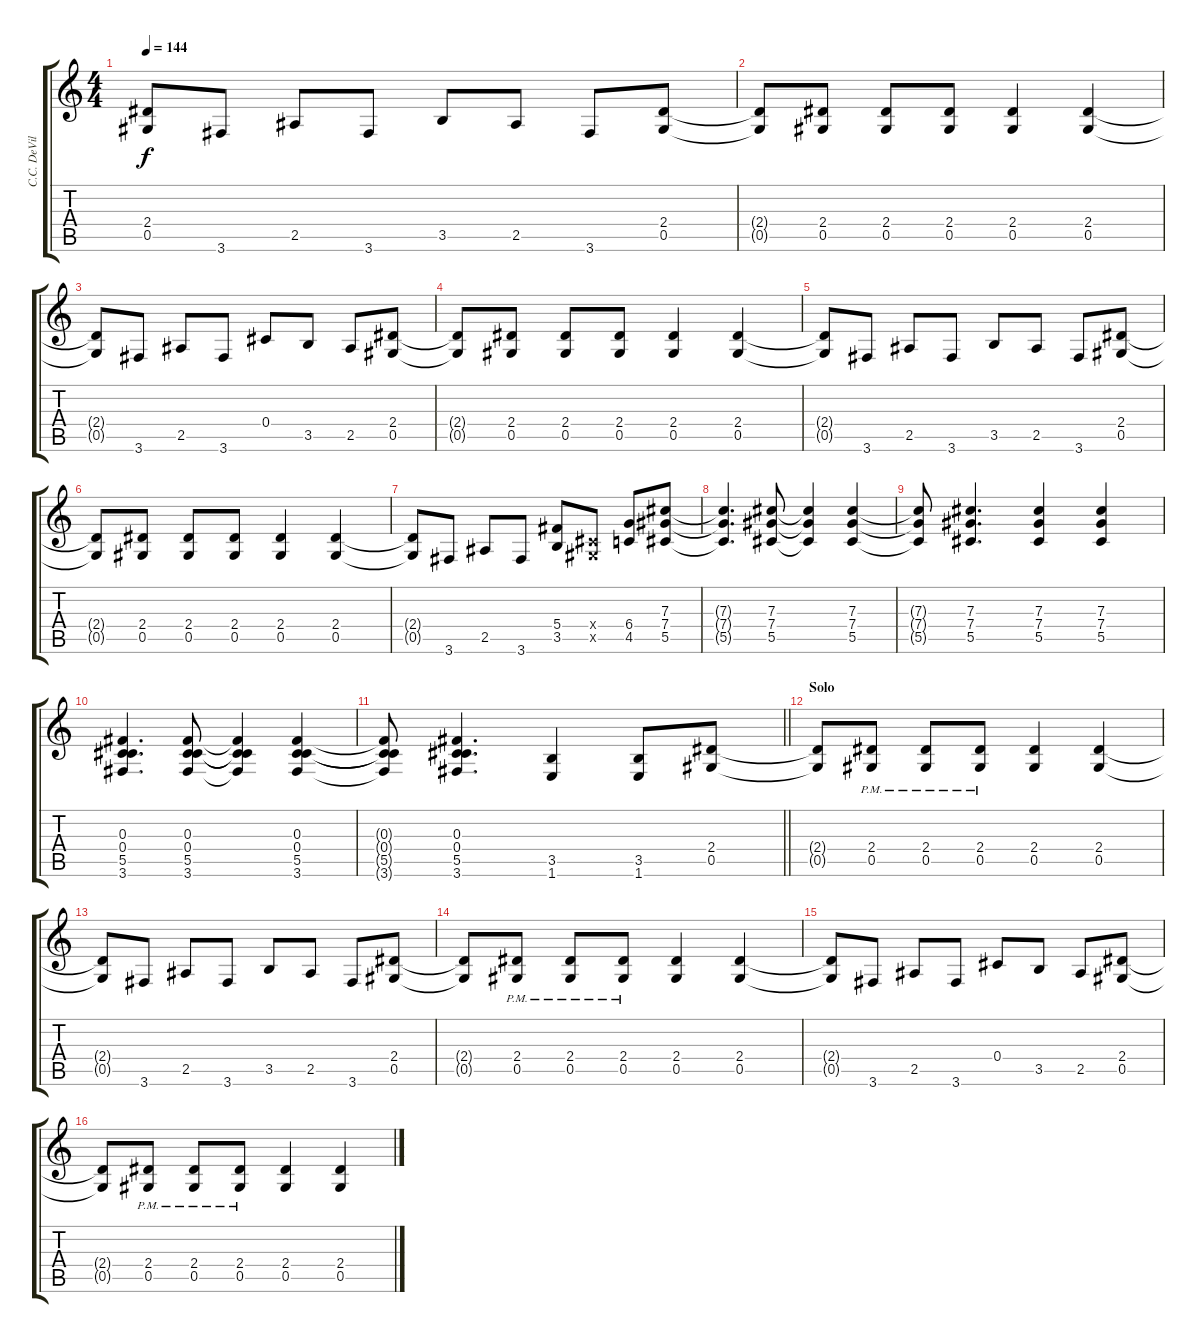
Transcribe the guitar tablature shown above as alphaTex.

\track ("C.C. DeVille - Rhytm Guitar I" "C.C. DeVil") {instrument distortionguitar}
\staff {score tabs}
\tuning (Eb4 Bb3 Gb3 Db3 Ab2 Eb2) {hide}
\ts (4 4)
\tempo 144
\clef g2
\ks c
(2.4{t} 0.5{t}).8{dy f} 3.6.8 2.5.8 3.6.8 3.5.8 2.5.8 3.6.8 (2.4 0.5).8 |
(2.4{t} 0.5{t}).8 (2.4 0.5).8 (2.4 0.5).8 (2.4 0.5).8 (2.4 0.5).4 (2.4 0.5).4 |
(2.4{t} 0.5{t}).8 3.6.8 2.5.8 3.6.8 0.4.8 3.5.8 2.5.8 (2.4 0.5).8 |
(2.4{t} 0.5{t}).8 (2.4 0.5).8 (2.4 0.5).8 (2.4 0.5).8 (2.4 0.5).4 (2.4 0.5).4 |
(2.4{t} 0.5{t}).8 3.6.8 2.5.8 3.6.8 3.5.8 2.5.8 3.6.8 (2.4 0.5).8 |
(2.4{t} 0.5{t}).8 (2.4 0.5).8 (2.4 0.5).8 (2.4 0.5).8 (2.4 0.5).4 (2.4 0.5).4 |
(2.4{t} 0.5{t}).8 3.6.8 2.5.8 3.6.8 (5.4 3.5).8 (0.4{x} 0.5{x}).8 (6.4 4.5).8 (7.3 7.4 5.5).8 |
(7.3{t} 7.4{t} 5.5{t}).4{d} (7.3 7.4 5.5).8 (7.3{t} 7.4{t} 5.5{t}).4 (7.3 7.4 5.5).4 |
(7.3{t} 7.4{t} 5.5{t}).8 (7.3 7.4 5.5).4{d} (7.3 7.4 5.5).4 (7.3 7.4 5.5).4 |
(0.3 0.4 5.5 3.6).4{d} (0.3 0.4 5.5 3.6).8 (0.3{t} 0.4{t} 5.5{t} 3.6{t}).4 (0.3 0.4 5.5 3.6).4 |
\barLineRight lightlight
(0.3{t} 0.4{t} 5.5{t} 3.6{t}).8 (0.3 0.4 5.5 3.6).4{d} (3.5 1.6).4 (3.5 1.6).8 (2.4 0.5).8 |
\section ("" "Solo")
(2.4{t} 0.5{t}).8 (2.4{pm} 0.5{pm}).8 (2.4{pm} 0.5{pm}).8 (2.4{pm} 0.5{pm}).8 (2.4 0.5).4 (2.4 0.5).4 |
(2.4{t} 0.5{t}).8 3.6.8 2.5.8 3.6.8 3.5.8 2.5.8 3.6.8 (2.4 0.5).8 |
(2.4{t} 0.5{t}).8 (2.4{pm} 0.5{pm}).8 (2.4{pm} 0.5{pm}).8 (2.4{pm} 0.5{pm}).8 (2.4 0.5).4 (2.4 0.5).4 |
(2.4{t} 0.5{t}).8 3.6.8 2.5.8 3.6.8 0.4.8 3.5.8 2.5.8 (2.4 0.5).8 |
(2.4{t} 0.5{t}).8 (2.4{pm} 0.5{pm}).8 (2.4{pm} 0.5{pm}).8 (2.4{pm} 0.5{pm}).8 (2.4 0.5).4 (2.4 0.5).4
